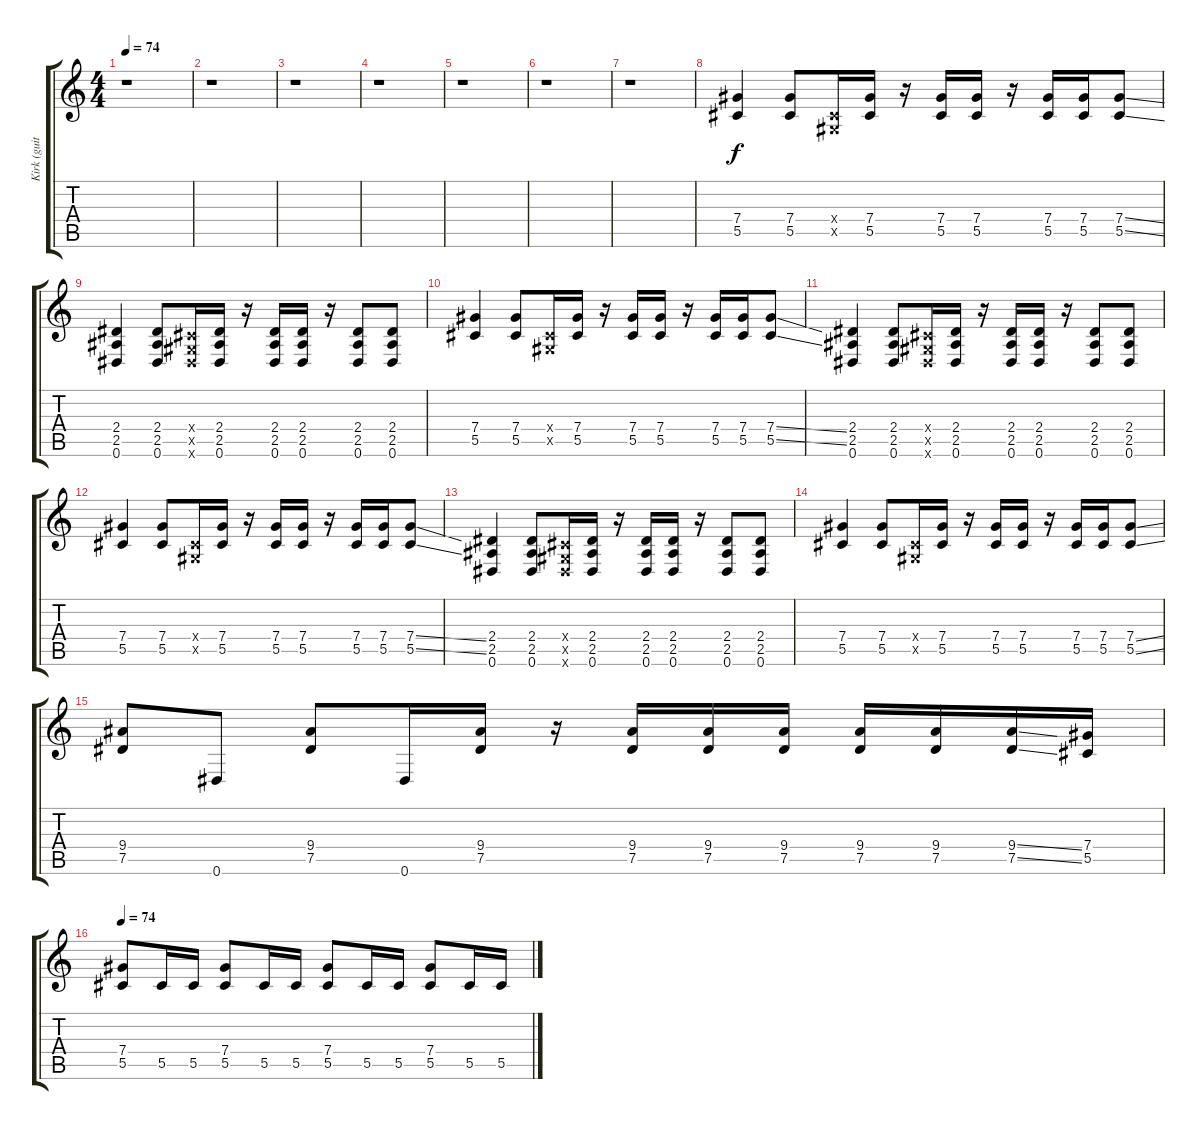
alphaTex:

\track ("Kirk (guitar w/slide)" "Kirk (guit") {instrument distortionguitar}
\staff {score tabs}
\tuning (Eb4 Bb3 Gb3 Db3 Ab2 Eb2) {hide}
\ts (4 4)
\tempo 74
\clef g2
\ks c
r.1{dy mp} |
r.1 |
r.1 |
r.1 |
r.1 |
r.1 |
r.1 |
(7.4 5.5).4{dy f} (7.4 5.5).8 (0.4{x} 0.5{x}).16 (7.4 5.5).16 r.16 (7.4 5.5).16 (7.4 5.5).16 r.16 (7.4 5.5).16 (7.4 5.5).16 (7.4{ss} 5.5{ss}).8 |
(2.4 2.5 0.6).4 (2.4 2.5 0.6).8 (0.4{x} 0.5{x} 0.6{x}).16 (2.4 2.5 0.6).16 r.16 (2.4 2.5 0.6).16 (2.4 2.5 0.6).16 r.16 (2.4 2.5 0.6).8 (2.4 2.5 0.6).8 |
(7.4 5.5).4 (7.4 5.5).8 (0.4{x} 0.5{x}).16 (7.4 5.5).16 r.16 (7.4 5.5).16 (7.4 5.5).16 r.16 (7.4 5.5).16 (7.4 5.5).16 (7.4{ss} 5.5{ss}).8 |
(2.4 2.5 0.6).4 (2.4 2.5 0.6).8 (0.4{x} 0.5{x} 0.6{x}).16 (2.4 2.5 0.6).16 r.16 (2.4 2.5 0.6).16 (2.4 2.5 0.6).16 r.16 (2.4 2.5 0.6).8 (2.4 2.5 0.6).8 |
(7.4 5.5).4 (7.4 5.5).8 (0.4{x} 0.5{x}).16 (7.4 5.5).16 r.16 (7.4 5.5).16 (7.4 5.5).16 r.16 (7.4 5.5).16 (7.4 5.5).16 (7.4{ss} 5.5{ss}).8 |
(2.4 2.5 0.6).4 (2.4 2.5 0.6).8 (0.4{x} 0.5{x} 0.6{x}).16 (2.4 2.5 0.6).16 r.16 (2.4 2.5 0.6).16 (2.4 2.5 0.6).16 r.16 (2.4 2.5 0.6).8 (2.4 2.5 0.6).8 |
(7.4 5.5).4 (7.4 5.5).8 (0.4{x} 0.5{x}).16 (7.4 5.5).16 r.16 (7.4 5.5).16 (7.4 5.5).16 r.16 (7.4 5.5).16 (7.4 5.5).16 (7.4{ss} 5.5{ss}).8 |
(9.4 7.5).8 0.6.8 (9.4 7.5).8 0.6.16 (9.4 7.5).16 r.16 (9.4 7.5).16 (9.4 7.5).16 (9.4 7.5).16 (9.4 7.5).16 (9.4 7.5).16 (9.4{ss} 7.5{ss}).16 (7.4 5.5).16 |
\tempo 74
(7.4 5.5).8 5.5.16 5.5.16 (7.4 5.5).8 5.5.16 5.5.16 (7.4 5.5).8 5.5.16 5.5.16 (7.4 5.5).8 5.5.16 5.5.16
